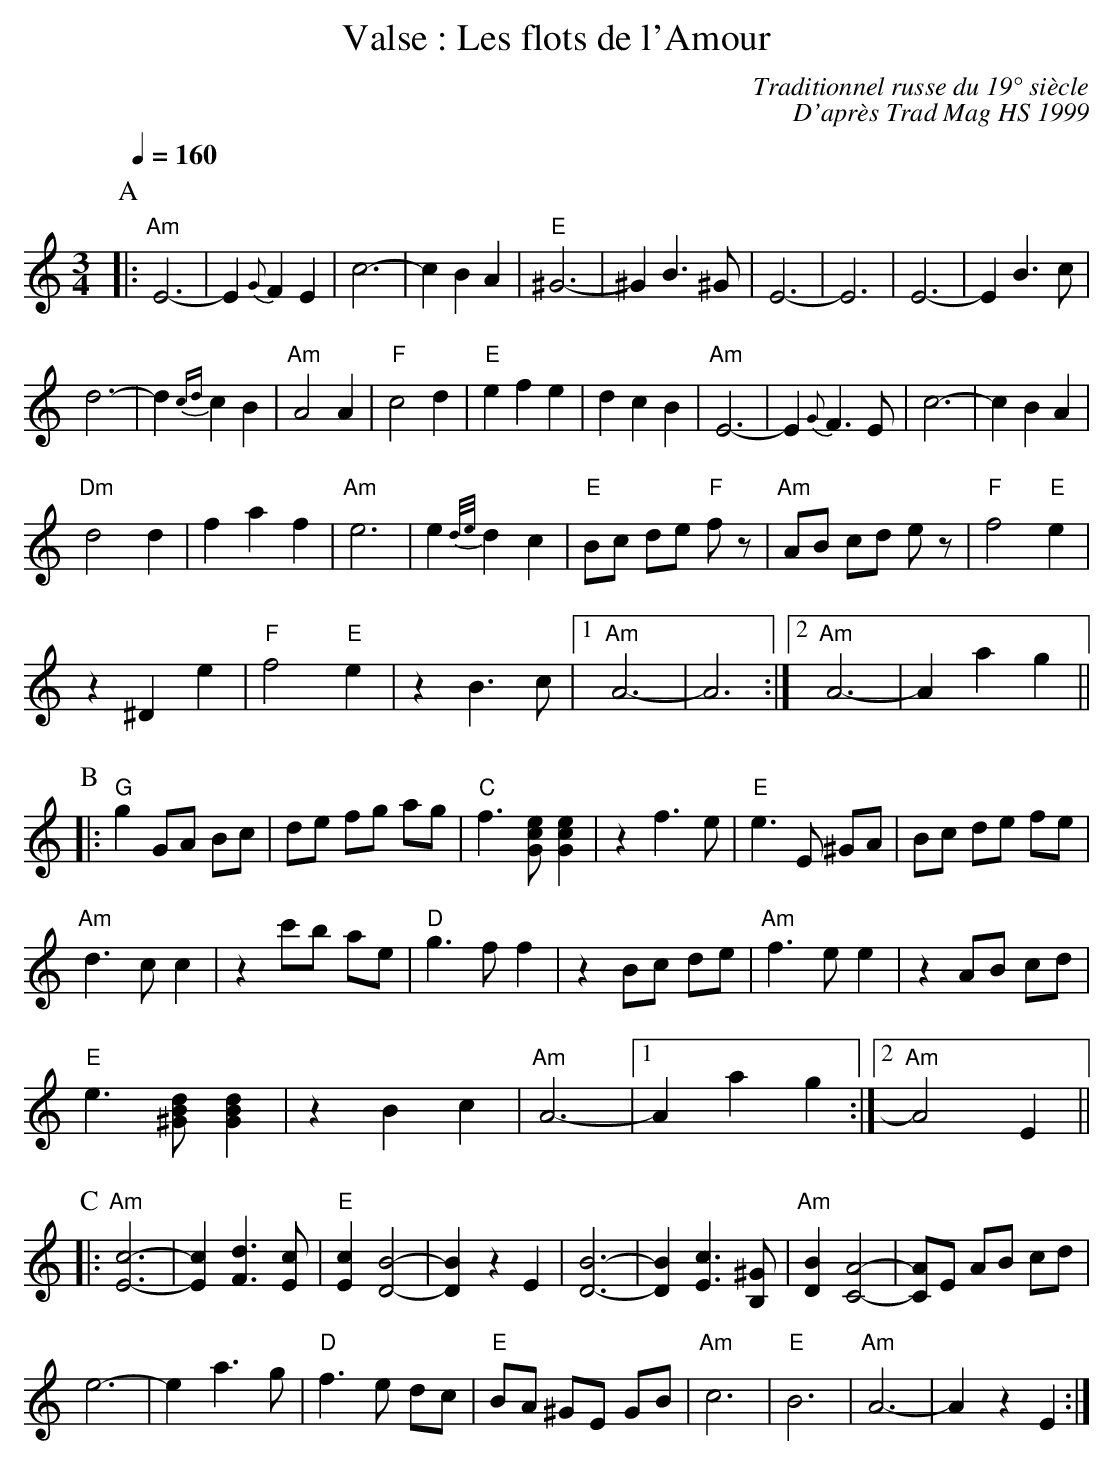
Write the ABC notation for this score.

X:1
T:Valse : Les flots de l'Amour
C:Traditionnel russe du 19° siècle
C:D'après Trad Mag HS 1999
L:1/8
M:3/4
K:C
Q:1/4=160
P:A
|: "Am"E6- | E2 {G}F2 E2 | c6- | c2 B2 A2 | "E"^G6- | ^G2 B3 ^G | E6- | E6 | E6- | E2 B3 c |
d6- | d2 {cd}c2 B2 | "Am"A4 A2 | "F"c4 d2 | "E"e2 f2 e2 | d2 c2 B2 | "Am"E6- | E2 {G}F3 E | c6- | c2 B2 A2 |
"Dm"d4 d2 | f2 a2 f2 | "Am"e6 | e2 {d/e/}d2 c2 | "E"Bc de "F"fz | "Am"AB cd ez | "F"f4 "E"e2 |
z2 ^D2 e2 | "F"f4 "E"e2 | z2 B3 c |1 "Am"A6- | A6 :|2 "Am"A6- | A2 a2 g2 ||
%%vskip 1
P:B
|: "G"g2 GA Bc | de fg ag | "C"f3 [Gce] [G2c2e2] | z2 f3 e | "E"e3 E ^GA | Bc de fe |
"Am"d3 c c2 | z2 c'b ae | "D"g3 f f2 | z2 Bc de | "Am"f3 e e2 | z2 AB cd |
"E"e3 [^GBd] [G2B2d2] | z2 B2 c2 | "Am"A6- |1 A2 a2 g2 :|2 "Am"A4 E2 ||
%%vskip 1
P:C
|: "Am"[E6c6]- | [E2c2] [F3d3] [Ec] | "E"[E2c2] [D4B4]- | [D2B2] z2 E2 | [D6B6]- | [D2B2] [E3c3] [B,^G] | "Am"[D2B2] [C4A4]- | [CA]E AB cd |
e6- | e2 a3 g | "D"f3 e dc | "E"BA ^GE GB | "Am"c6 | "E"B6 | "Am"A6- | A2 z2 E2 :|

%%vskip 1
P:C variante
|: "Am"cA Ec AE | cE dE cE | "E"c2 B4 | B2 z2 E2 | B^G EB GE | BE cE BE |
"Am"B2 A4 | AE AB cd | e6 | e2 a3 g | "D"f3 e dc | "E"BA ^GE GB |
"Am"cd cB Ac | "E"Bc BA ^GB | "Am"A2 (3EAE CE | [A,2A2] z2 z2 :|
